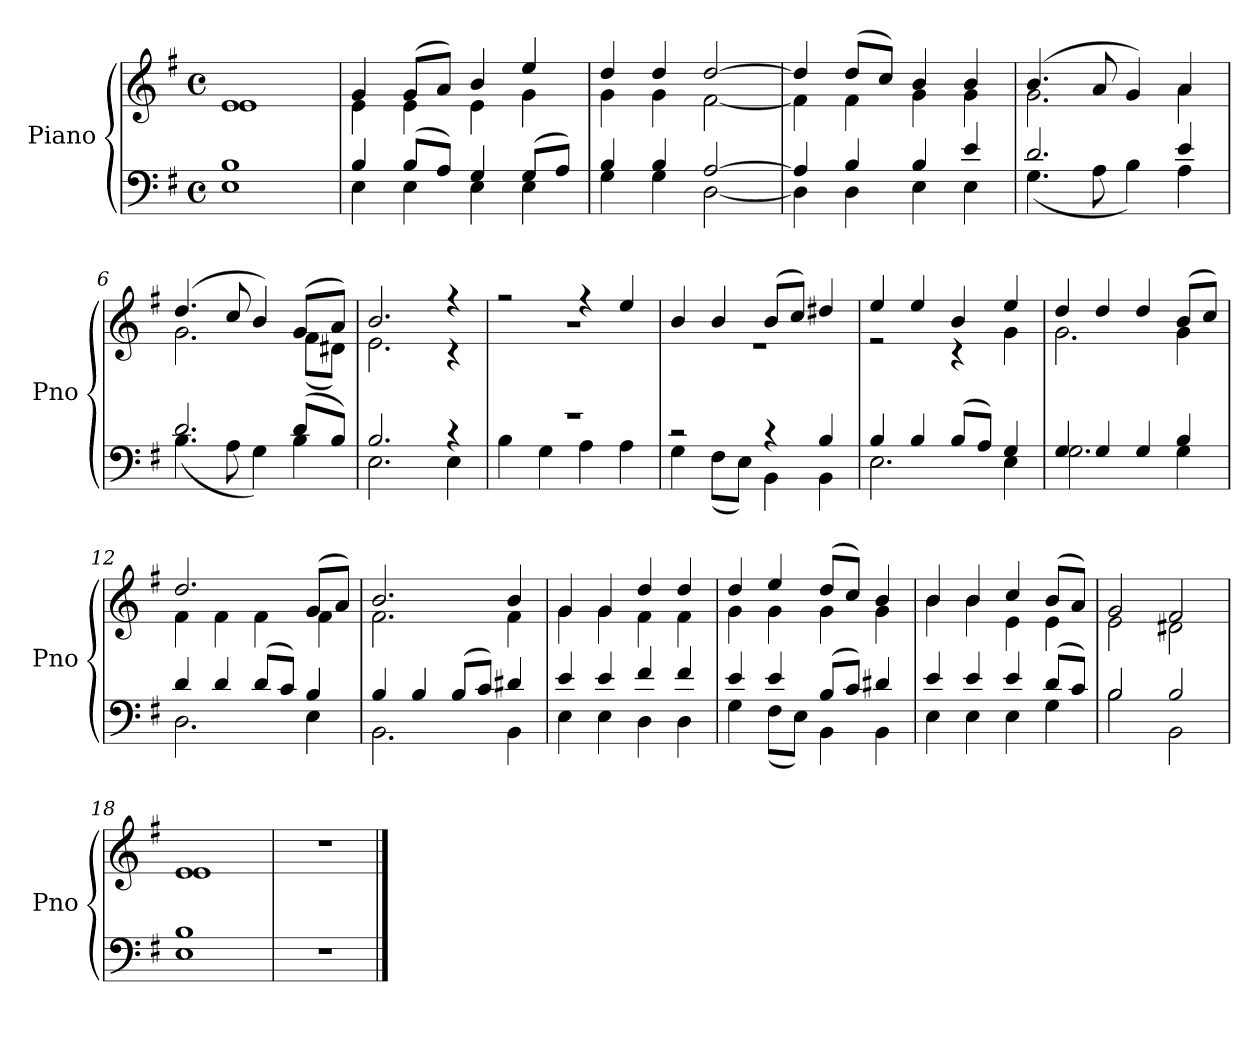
**kern	**kern
*part2	*part1
*staff2	*staff1
*I"Piano	*I"Piano
*I'Pno	*I'Pno
*clefF4	*clefG2
*k[f#]	*k[f#]
*M4/4	*M4/4
*met(c)	*met(c)
=1	=1
*^	*^
1B	1E	1e	1e
=2	=2	=2	=2
4B/	4E\	4g/	4e\
(8B/L	4E\	(8g/L	4e\
8A/J)	.	8a/J)	.
4G/	4E\	4b/	4e\
(8G/L	4E\	4ee/	4g\
8A/J)	.	.	.
=3	=3	=3	=3
4B/	4G\	4dd/	4g\
4B/	4G\	4dd/	4g\
[2A/	[2D\	[2dd/	[2f#\
=4	=4	=4	=4
4A/]	4D\]	4dd/]	4f#\]
4B/	4D\	(8dd/L	4f#\
.	.	8cc/J)	.
4B/	4E\	4b/	4g\
4e/	4E\	4b/	4g\
=5	=5	=5	=5
2.d/	(4.G\	(4.b/	2.g\
.	8A\	8a/	.
.	4B\)	4g/)	.
4e/	4A\	4a/	4a\
=6	=6	=6	=6
2.d/	(4.B\	(4.dd/	2.g\
.	8A\	8cc/	.
.	4G\)	4b/)	.
(8d/L	4B\	(8g/L	(8f#\L
8B/J)	.	8a/J)	8d#X\J)
=7	=7	=7	=7
2.B/	2.E\	2.b/	2.e\
4r	4E\	4r	4r
!!LO:LB:g=z	!!
=8	=8	=8	=8
1r	4B\	2r	1r
.	4G\	.	.
.	4A\	4r	.
.	4A\	4ee/	.
=9	=9	=9	=9
2r	4G\	4b/	1r
.	(8F#\L	4b/	.
.	8E\J)	.	.
4r	4BB\	(8b/L	.
.	.	8cc/J)	.
4B/	4BB\	4dd#X/	.
=10	=10	=10	=10
4B/	2.E\	4ee/	2r
4B/	.	4ee/	.
(8B/L	.	4b/	4r
8A/J)	.	.	.
4G/	4E\	4ee/	4g\
=11	=11	=11	=11
4G/	2.G\	4dd/	2.g\
4G/	.	4dd/	.
4G/	.	4dd/	.
4B/	4G\	(8b/L	4g\
.	.	8cc/J)	.
=12	=12	=12	=12
4d/	2.D\	2.dd/	4f#\
4d/	.	.	4f#\
(8d/L	.	.	4f#\
8c/J)	.	.	.
4B/	4E\	(8g/L	4f#\
.	.	8a/J)	.
=13	=13	=13	=13
4B/	2.BB\	2.b/	2.f#\
4B/	.	.	.
(8B/L	.	.	.
8c/J)	.	.	.
4d#X/	4BB\	4b/	4f#\
!!LO:LB:g=z	!!
=14	=14	=14	=14
4e/	4E\	4g/	4g\
4e/	4E\	4g/	4g\
4f#/	4D\	4dd/	4f#\
4f#/	4D\	4dd/	4f#\
=15	=15	=15	=15
4e/	4G\	4dd/	4g\
4e/	(8F#\L	4ee/	4g\
.	8E\J)	.	.
(8B/L	4BB\	(8dd/L	4g\
8c/J)	.	8cc/J)	.
4d#X/	4BB\	4b/	4g\
=16	=16	=16	=16
4e/	4E\	4b/	4b\
4e/	4E\	4b/	4b\
4e/	4E\	4cc/	4e\
(8d/L	4G\	(8b/L	4e\
8c/J)	.	8a/J)	.
=17	=17	=17	=17
2B/	2B\	2g/	2e\
2B/	2BB\	2f#/	2d#X\
=18	=18	=18	=18
1B	1E	1e	1e
*v	*v	*	*
*	*v	*v
=19	=19
1r	1r
==	==
*-	*-
